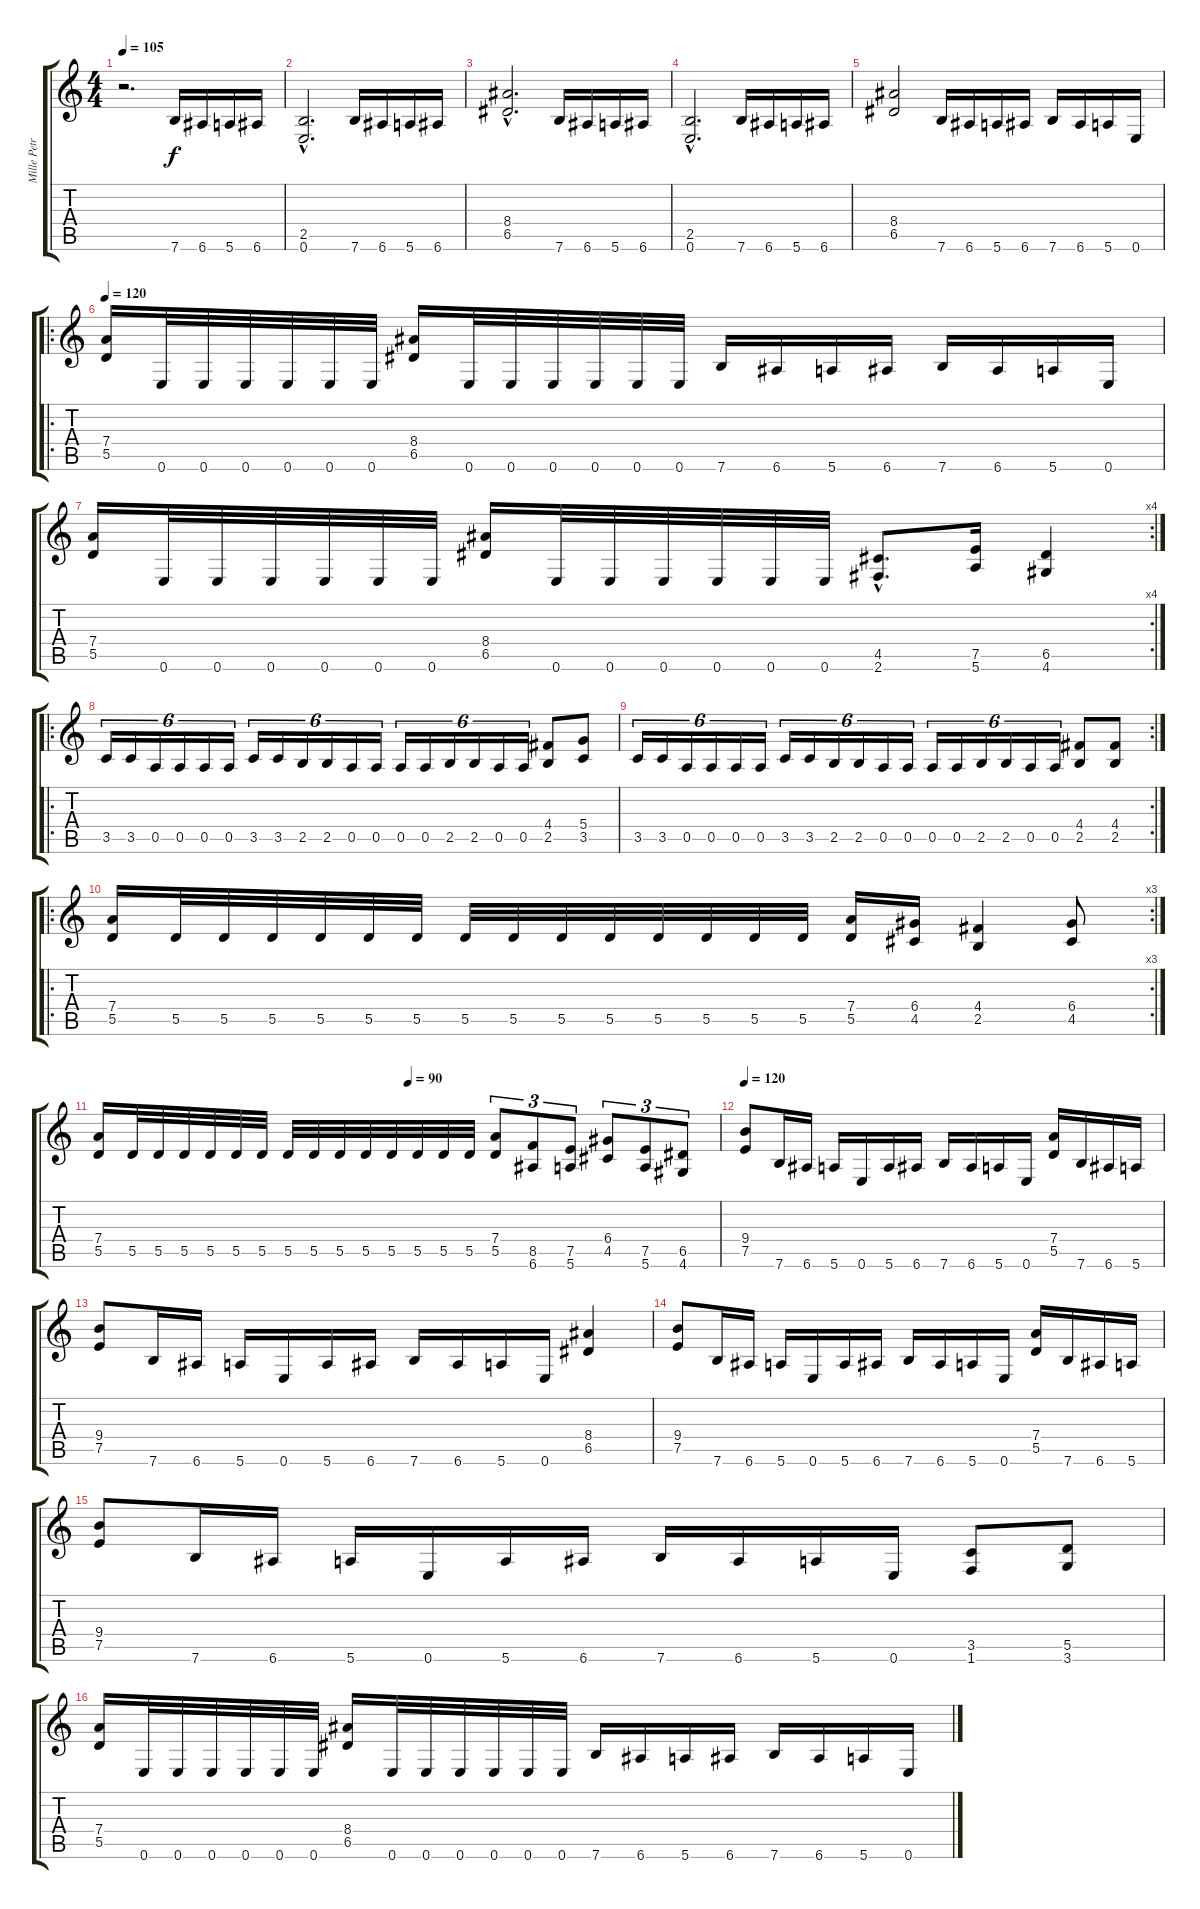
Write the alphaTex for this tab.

\track ("Mille Petrozza" "Mille Petr") {instrument distortionguitar}
\staff {score tabs}
\tuning (E4 B3 G3 D3 A2 E2) {hide}
\ts (4 4)
\tempo 105
\clef g2
\ks c
r.2{d dy f instrument distortionguitar} 7.6.16 6.6.16 5.6.16 6.6.16 |
(2.5{hac} 0.6{hac}).2{d} 7.6.16 6.6.16 5.6.16 6.6.16 |
(8.4{hac} 6.5{hac}).2{d} 7.6.16 6.6.16 5.6.16 6.6.16 |
(2.5{hac} 0.6{hac}).2{d} 7.6.16 6.6.16 5.6.16 6.6.16 |
(8.4 6.5).2 7.6.16 6.6.16 5.6.16 6.6.16 7.6.16 6.6.16 5.6.16 0.6.16 |
\ro
\tempo 120
(7.4 5.5).16 0.6.32 0.6.32 0.6.32 0.6.32 0.6.32 0.6.32 (8.4 6.5).16 0.6.32 0.6.32 0.6.32 0.6.32 0.6.32 0.6.32 7.6.16 6.6.16 5.6.16 6.6.16 7.6.16 6.6.16 5.6.16 0.6.16 |
\rc 4
(7.4 5.5).16 0.6.32 0.6.32 0.6.32 0.6.32 0.6.32 0.6.32 (8.4 6.5).16 0.6.32 0.6.32 0.6.32 0.6.32 0.6.32 0.6.32 (4.5{hac} 2.6{hac}).8{d} (7.5 5.6).16 (6.5 4.6).4 |
\ro
3.5.16{tu (6 4)} 3.5.16{tu (6 4)} 0.5.16{tu (6 4)} 0.5.16{tu (6 4)} 0.5.16{tu (6 4)} 0.5.16{tu (6 4)} 3.5.16{tu (6 4)} 3.5.16{tu (6 4)} 2.5.16{tu (6 4)} 2.5.16{tu (6 4)} 0.5.16{tu (6 4)} 0.5.16{tu (6 4)} 0.5.16{tu (6 4)} 0.5.16{tu (6 4)} 2.5.16{tu (6 4)} 2.5.16{tu (6 4)} 0.5.16{tu (6 4)} 0.5.16{tu (6 4)} (4.4 2.5).8 (5.4 3.5).8 |
\rc 2
3.5.16{tu (6 4)} 3.5.16{tu (6 4)} 0.5.16{tu (6 4)} 0.5.16{tu (6 4)} 0.5.16{tu (6 4)} 0.5.16{tu (6 4)} 3.5.16{tu (6 4)} 3.5.16{tu (6 4)} 2.5.16{tu (6 4)} 2.5.16{tu (6 4)} 0.5.16{tu (6 4)} 0.5.16{tu (6 4)} 0.5.16{tu (6 4)} 0.5.16{tu (6 4)} 2.5.16{tu (6 4)} 2.5.16{tu (6 4)} 0.5.16{tu (6 4)} 0.5.16{tu (6 4)} (4.4 2.5).8 (4.4 2.5).8 |
\ro
\rc 3
(7.4 5.5).16 5.5.32 5.5.32 5.5.32 5.5.32 5.5.32 5.5.32 5.5.32 5.5.32 5.5.32 5.5.32 5.5.32 5.5.32 5.5.32 5.5.32 (7.4 5.5).16 (6.4 4.5).16 (4.4 2.5).4 (6.4 4.5).8 |
\tempo (90 0.5)
(7.4 5.5).16 5.5.32 5.5.32 5.5.32 5.5.32 5.5.32 5.5.32 5.5.32 5.5.32 5.5.32 5.5.32 5.5.32 5.5.32 5.5.32 5.5.32 (7.4 5.5).8{tu (3 2)} (8.5 6.6).8{tu (3 2)} (7.5 5.6).8{tu (3 2)} (6.4 4.5).8{tu (3 2)} (7.5 5.6).8{tu (3 2)} (6.5 4.6).8{tu (3 2)} |
\tempo 120
(9.4 7.5).8 7.6.16 6.6.16 5.6.16 0.6.16 5.6.16 6.6.16 7.6.16 6.6.16 5.6.16 0.6.16 (7.4 5.5).16 7.6.16 6.6.16 5.6.16 |
(9.4 7.5).8 7.6.16 6.6.16 5.6.16 0.6.16 5.6.16 6.6.16 7.6.16 6.6.16 5.6.16 0.6.16 (8.4 6.5).4 |
(9.4 7.5).8 7.6.16 6.6.16 5.6.16 0.6.16 5.6.16 6.6.16 7.6.16 6.6.16 5.6.16 0.6.16 (7.4 5.5).16 7.6.16 6.6.16 5.6.16 |
(9.4 7.5).8 7.6.16 6.6.16 5.6.16 0.6.16 5.6.16 6.6.16 7.6.16 6.6.16 5.6.16 0.6.16 (3.5 1.6).8 (5.5 3.6).8 |
(7.4 5.5).16 0.6.32 0.6.32 0.6.32 0.6.32 0.6.32 0.6.32 (8.4 6.5).16 0.6.32 0.6.32 0.6.32 0.6.32 0.6.32 0.6.32 7.6.16 6.6.16 5.6.16 6.6.16 7.6.16 6.6.16 5.6.16 0.6.16
